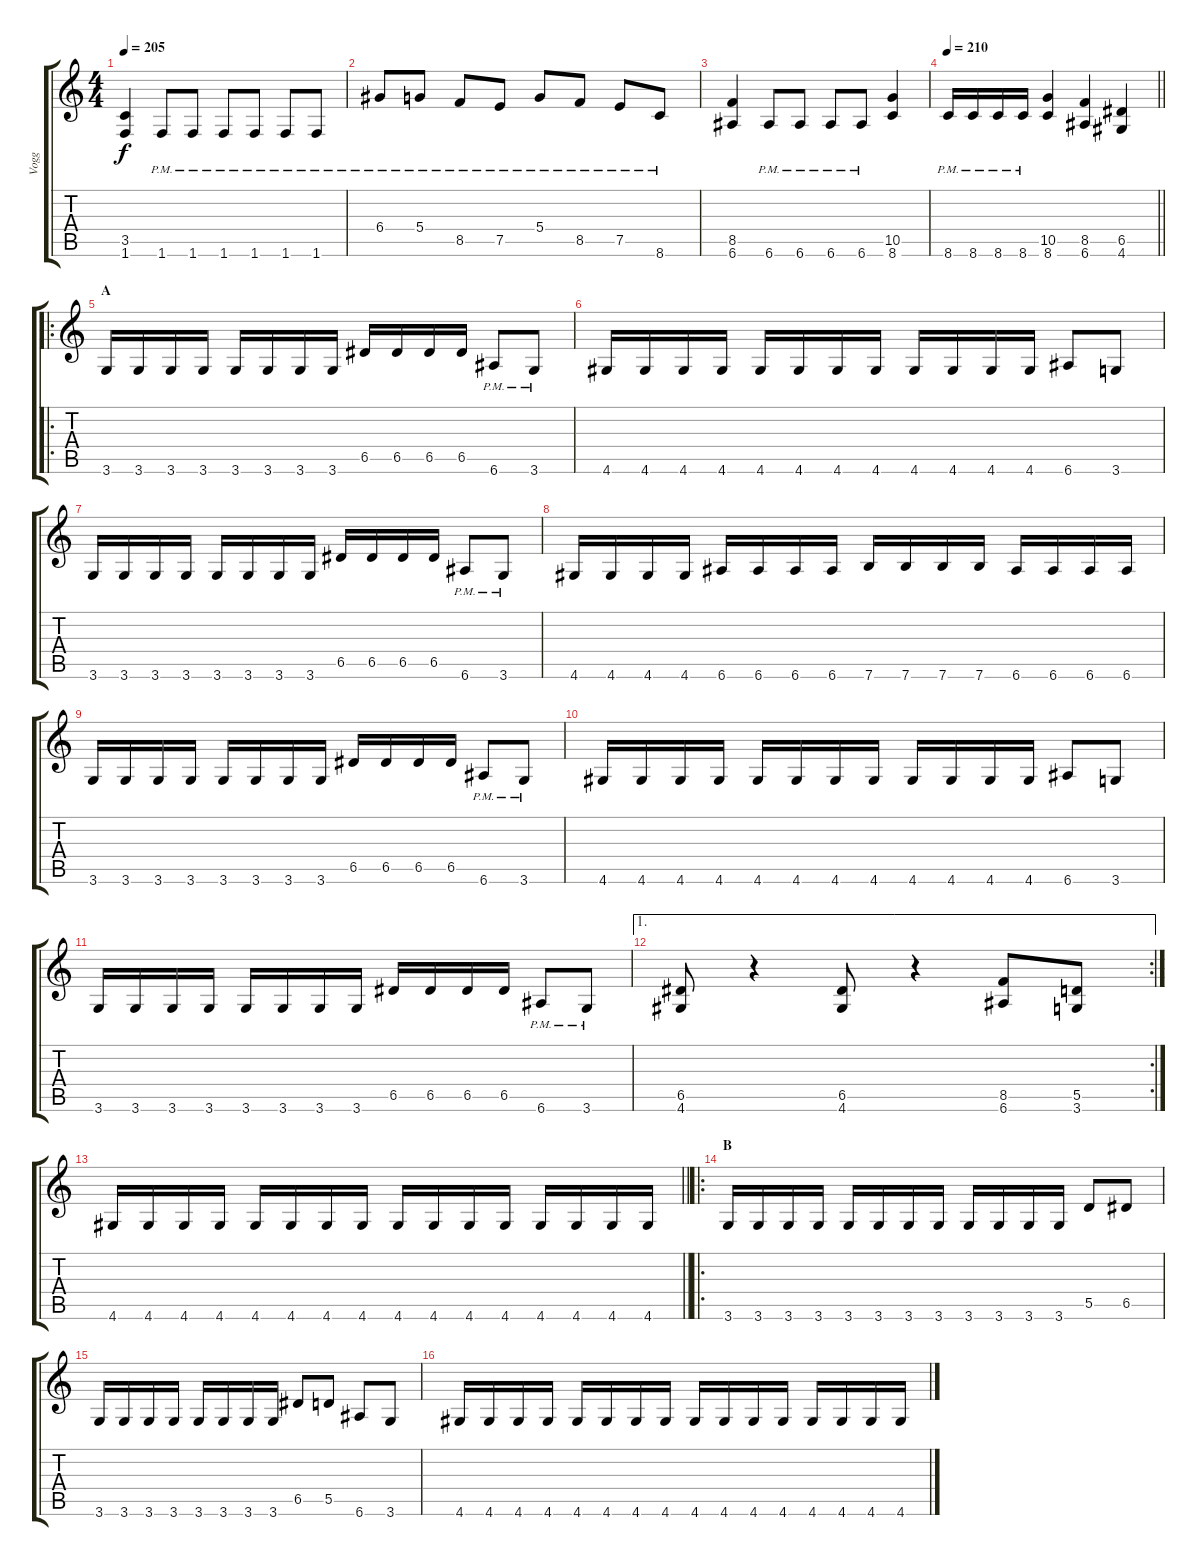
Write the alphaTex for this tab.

\track ("Vogg" "Vogg") {instrument distortionguitar}
\staff {score tabs}
\tuning (E4 B3 G3 D3 A2 E2) {hide}
\ts (4 4)
\tempo 205
\clef g2
\ks c
(3.5 1.6).4{dy f} 1.6{pm}.8 1.6{pm}.8 1.6{pm}.8 1.6{pm}.8 1.6{pm}.8 1.6{pm}.8 |
6.4{pm}.8 5.4{pm}.8 8.5{pm}.8 7.5{pm}.8 5.4{pm}.8 8.5{pm}.8 7.5{pm}.8 8.6{pm}.8 |
(8.5 6.6).4 6.6{pm}.8 6.6{pm}.8 6.6{pm}.8 6.6{pm}.8 (10.5 8.6).4 |
\tempo 210
\barLineRight lightlight
8.6{pm}.16 8.6{pm}.16 8.6{pm}.16 8.6{pm}.16 (10.5 8.6).4 (8.5 6.6).4 (6.5 4.6).4 |
\ro
\section ("" "A")
3.6.16 3.6.16 3.6.16 3.6.16 3.6.16 3.6.16 3.6.16 3.6.16 6.5.16 6.5.16 6.5.16 6.5.16 6.6{pm}.8 3.6{pm}.8 |
4.6.16 4.6.16 4.6.16 4.6.16 4.6.16 4.6.16 4.6.16 4.6.16 4.6.16 4.6.16 4.6.16 4.6.16 6.6.8 3.6.8 |
3.6.16 3.6.16 3.6.16 3.6.16 3.6.16 3.6.16 3.6.16 3.6.16 6.5.16 6.5.16 6.5.16 6.5.16 6.6{pm}.8 3.6{pm}.8 |
4.6.16 4.6.16 4.6.16 4.6.16 6.6.16 6.6.16 6.6.16 6.6.16 7.6.16 7.6.16 7.6.16 7.6.16 6.6.16 6.6.16 6.6.16 6.6.16 |
3.6.16 3.6.16 3.6.16 3.6.16 3.6.16 3.6.16 3.6.16 3.6.16 6.5.16 6.5.16 6.5.16 6.5.16 6.6{pm}.8 3.6{pm}.8 |
4.6.16 4.6.16 4.6.16 4.6.16 4.6.16 4.6.16 4.6.16 4.6.16 4.6.16 4.6.16 4.6.16 4.6.16 6.6.8 3.6.8 |
3.6.16 3.6.16 3.6.16 3.6.16 3.6.16 3.6.16 3.6.16 3.6.16 6.5.16 6.5.16 6.5.16 6.5.16 6.6{pm}.8 3.6{pm}.8 |
\ae 1
\rc 2
(6.5 4.6).8 r.4 (6.5 4.6).8 r.4 (8.5 6.6).8 (5.5 3.6).8 |
\barLineRight lightlight
4.6.16 4.6.16 4.6.16 4.6.16 4.6.16 4.6.16 4.6.16 4.6.16 4.6.16 4.6.16 4.6.16 4.6.16 4.6.16 4.6.16 4.6.16 4.6.16 |
\ro
\section ("" "B")
3.6.16 3.6.16 3.6.16 3.6.16 3.6.16 3.6.16 3.6.16 3.6.16 3.6.16 3.6.16 3.6.16 3.6.16 5.5.8 6.5.8 |
3.6.16 3.6.16 3.6.16 3.6.16 3.6.16 3.6.16 3.6.16 3.6.16 6.5.8 5.5.8 6.6.8 3.6.8 |
4.6.16 4.6.16 4.6.16 4.6.16 4.6.16 4.6.16 4.6.16 4.6.16 4.6.16 4.6.16 4.6.16 4.6.16 4.6.16 4.6.16 4.6.16 4.6.16
